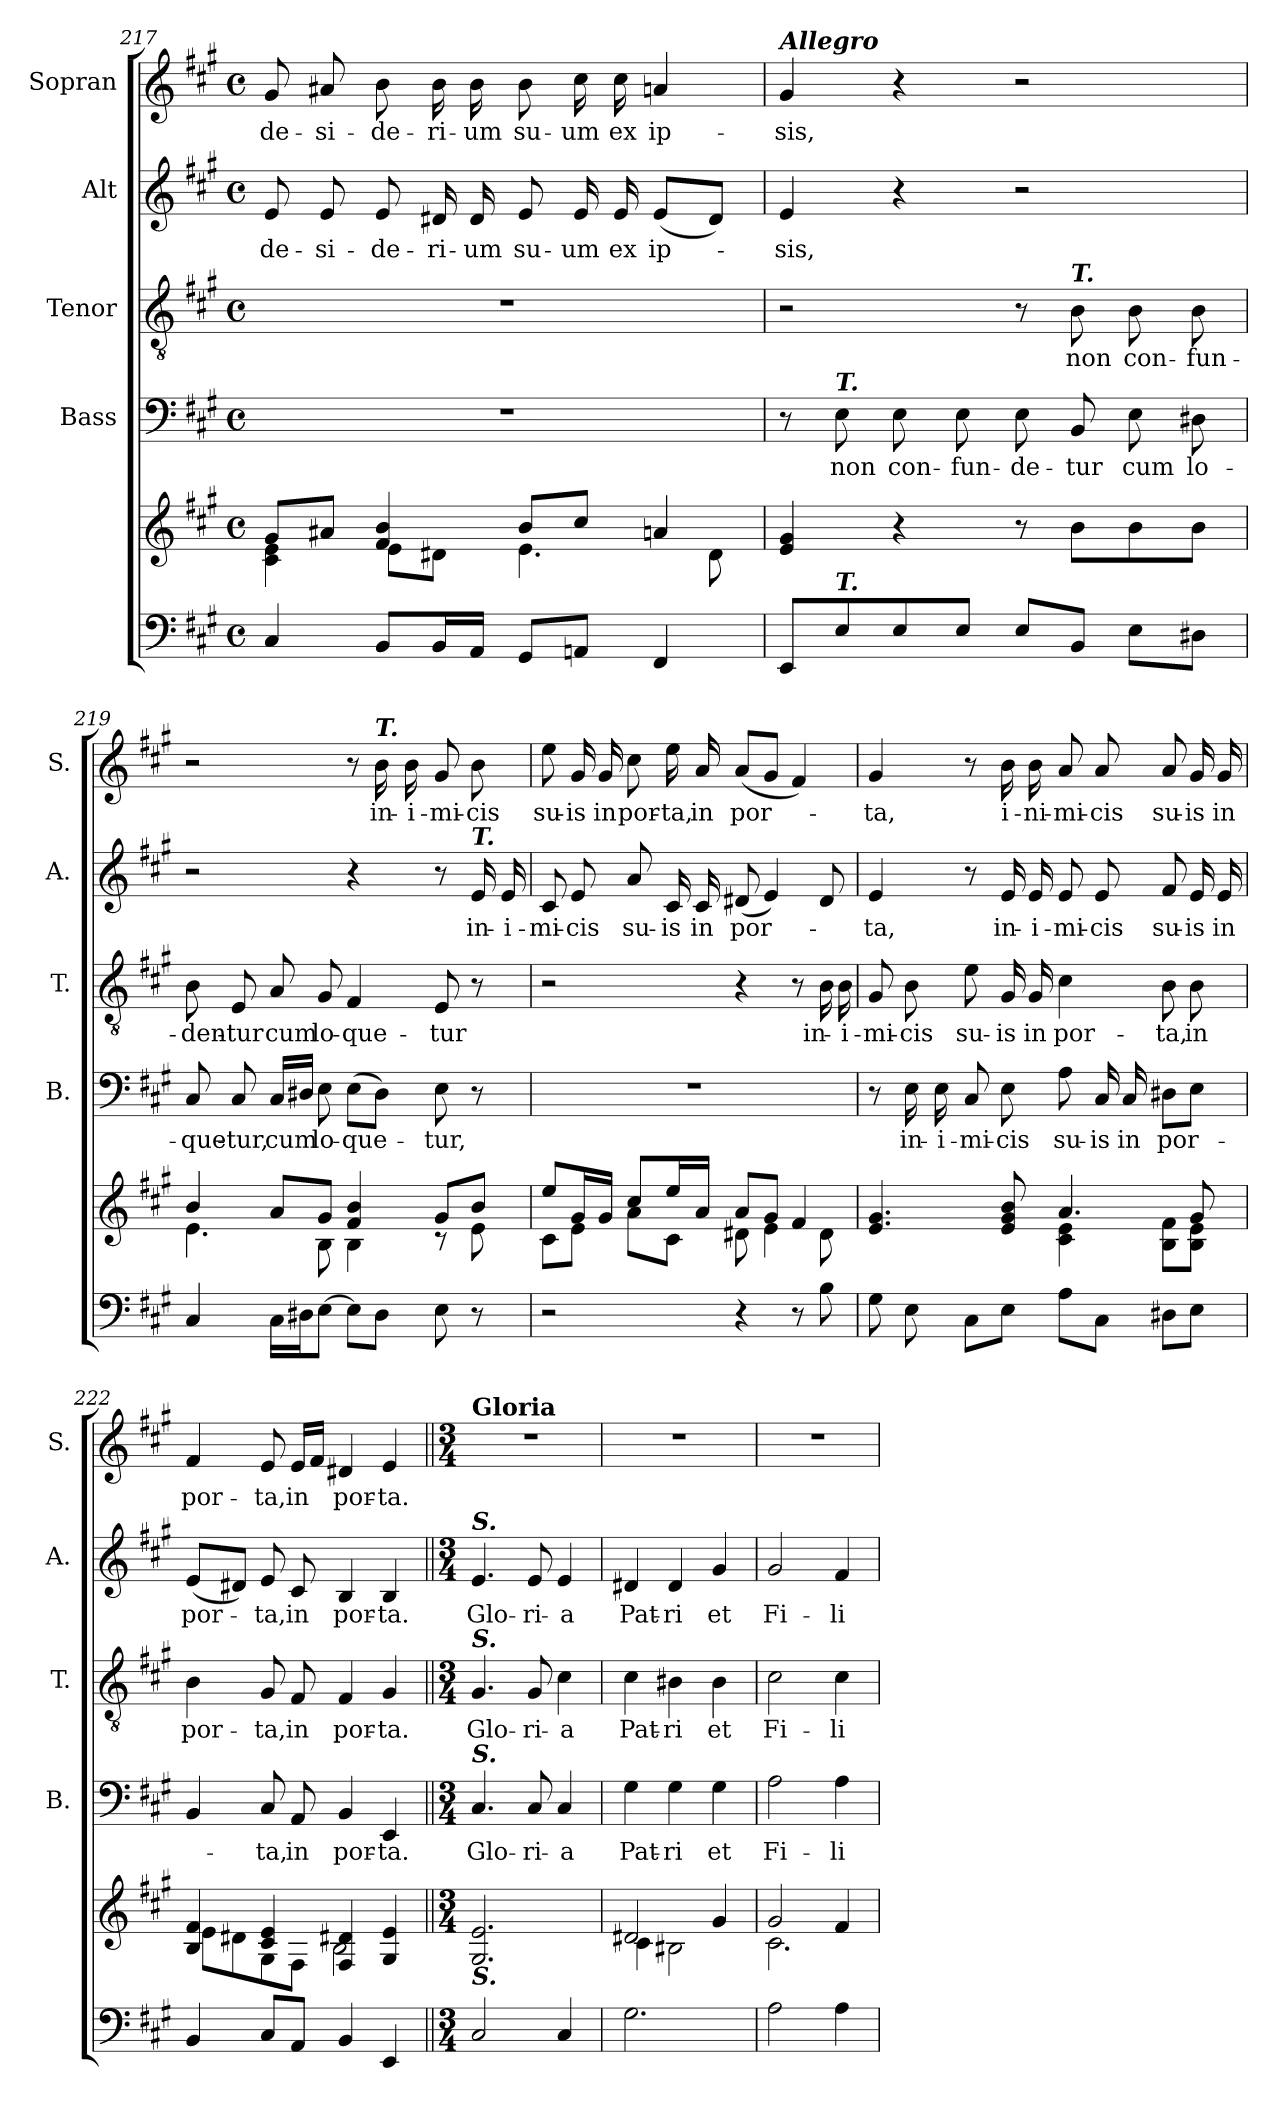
**kern	**kern	**kern	**text	**kern	**text	**kern	**text	**kern	**text
*part5	*part5	*part4	*part4	*part3	*part3	*part2	*part2	*part1	*part1
*staff6	*staff5	*staff4	*staff4	*staff3	*staff3	*staff2	*staff2	*staff1	*staff1
*	*	*I"Bass	*	*I"Tenor	*	*I"Alt	*	*I"Sopran	*
*	*	*I'B.	*	*I'T.	*	*I'A.	*	*I'S.	*
!!LO:PB:g=z
*clefF4	*clefG2	*clefF4	*	*clefGv2	*	*clefG2	*	*clefG2	*
*k[f#c#g#]	*k[f#c#g#]	*k[f#c#g#]	*	*k[f#c#g#]	*	*k[f#c#g#]	*	*k[f#c#g#]	*
*A:	*A:	*A:	*	*A:	*	*A:	*	*A:	*
*M4/4	*M4/4	*M4/4	*	*M4/4	*	*M4/4	*	*M4/4	*
*met(c)	*met(c)	*met(c)	*	*met(c)	*	*met(c)	*	*met(c)	*
=217	=217	=217	=217	=217	=217	=217	=217	=217	=217
*	*^	*	*	*	*	*	*	*	*
!	!	!	!	!	!	!	!	!LO:LY:b	!	!LO:LY:b
4C#/	8g#/L	4c#\ 4e\	1r	.	1r	.	8e/	de-	8g#/	de-
!	!	!	!	!	!	!	!	!LO:LY:b	!	!LO:LY:b
.	8a#X/J	.	.	.	.	.	8e/	-si-	8a#X/	-si-
!	!	!	!	!	!	!	!	!LO:LY:b	!	!LO:LY:b
8BB/L	4f#/ 4b/	8e\L	.	.	.	.	8e/	-de-	8b\	-de-
!	!	!	!	!	!	!	!	!LO:LY:b	!	!LO:LY:b
16BB/L	.	8d#X\J	.	.	.	.	16d#X/	-ri-	16b\	-ri-
!	!	!	!	!	!	!	!	!LO:LY:b	!	!LO:LY:b
16AA/JJ	.	.	.	.	.	.	16d#/	-um	16b\	-um
!	!	!	!	!	!	!	!	!LO:LY:b	!	!LO:LY:b
8GG#/L	8b/L	4.e\	.	.	.	.	8e/	su-	8b\	su-
!	!	!	!	!	!	!	!	!LO:LY:b	!	!LO:LY:b
8AAn/J	8cc#/J	.	.	.	.	.	16e/	-um	16cc#\	-um
!	!	!	!	!	!	!	!	!LO:LY:b	!	!LO:LY:b
.	.	.	.	.	.	.	16e/	ex	16cc#\	ex
!	!	!	!	!	!	!	!	!LO:LY:b	!	!LO:LY:b
4FF#/	4an/	.	.	.	.	.	(<8e/L	ip-	4an/	ip-
.	.	8d#\	.	.	.	.	8d#/J)	.	.	.
=218	=218	=218	=218	=218	=218	=218	=218	=218	=218	=218
!	!	!	!	!	!	!	!	!	!LO:TX:a:Bi:t=Allegro	!
!	!	!	!	!	!	!	!	!LO:LY:b	!	!LO:LY:b
*	*v	*v	*	*	*	*	*	*	*	*
8EE/L	4e/ 4g#/	8r	.	2r	.	4e/	-sis,	4g#/	-sis,
!	!	!LO:TX:a:Bi:t=T.	!	!	!	!	!	!	!
!LO:TX:a:Bi:t=T.	!	!	!	!	!	!	!	!	!
!	!	!	!LO:LY:b	!	!	!	!	!	!
8E/	.	8E\	non	.	.	.	.	.	.
!	!	!	!LO:LY:b	!	!	!	!	!	!
8E/	4r	8E\	con-	.	.	4r	.	4r	.
!	!	!	!LO:LY:b	!	!	!	!	!	!
8E/J	.	8E\	-fun-	.	.	.	.	.	.
!	!	!	!LO:LY:b	!	!	!	!	!	!
8E/L	8r	8E\	-de-	8r	.	2r	.	2r	.
!	!	!	!	!LO:TX:a:Bi:t=T.	!	!	!	!	!
!	!	!	!LO:LY:b	!	!LO:LY:b	!	!	!	!
8BB/J	8b\L	8BB/	-tur	8B\	non	.	.	.	.
!	!	!	!LO:LY:b	!	!LO:LY:b	!	!	!	!
8E\L	8b\	8E\	cum	8B\	con-	.	.	.	.
!	!	!	!LO:LY:b	!	!LO:LY:b	!	!	!	!
8D#X\J	8b\J	8D#X\	lo-	8B\	-fun-	.	.	.	.
=219	=219	=219	=219	=219	=219	=219	=219	=219	=219
*	*^	*	*	*	*	*	*	*	*
!	!	!	!	!LO:LY:b	!	!LO:LY:b	!	!	!	!
4C#/	4b/	4.e\	8C#/	-que-	8B\	-den-	2r	.	2r	.
!	!	!	!	!LO:LY:b	!	!LO:LY:b	!	!	!	!
.	.	.	8C#/	-tur,	8E/	-tur	.	.	.	.
!	!	!	!	!LO:LY:b	!	!LO:LY:b	!	!	!	!
16C#\LL	8a/L	.	16C#/LL	cum	8A/	cum	.	.	.	.
16D#X\J	.	.	16D#X/JJ	.	.	.	.	.	.	.
!	!	!	!	!LO:LY:b	!	!LO:LY:b	!	!	!	!
[8E\J	8g#/J	8B\	8E\	lo-	8G#/	lo-	.	.	.	.
!	!	!	!	!LO:LY:b	!	!LO:LY:b	!	!	!	!
8E\L]	4f#/ 4b/	4B\	(>8E\L	-que-	4F#/	-que-	4r	.	8r	.
!	!	!	!	!	!	!	!	!	!LO:TX:a:Bi:t=T.	!
!	!	!	!	!	!	!	!	!	!	!LO:LY:b
8D#\J	.	.	8D#\J)	.	.	.	.	.	16b\	in-
!	!	!	!	!	!	!	!	!	!	!LO:LY:b
.	.	.	.	.	.	.	.	.	16b\	-i-
!	!	!	!	!LO:LY:b	!	!LO:LY:b	!	!	!	!LO:LY:b
8E\	8g#/L	8rc	8E\	-tur,	8E/	-tur	8r	.	8g#/	-mi-
!	!	!	!	!	!	!	!LO:TX:a:Bi:t=T.	!	!	!
!	!	!	!	!	!	!	!	!LO:LY:b	!	!LO:LY:b
8r	8b/J	8e\	8r	.	8r	.	16e/	in-	8b\	-cis
!	!	!	!	!	!	!	!	!LO:LY:b	!	!
.	.	.	.	.	.	.	16e/	-i-	.	.
!!LO:LB:g=z
=220	=220	=220	=220	=220	=220	=220	=220	=220	=220	=220
!	!	!	!	!	!	!	!	!LO:LY:b	!	!LO:LY:b
2r	8ee/L	8c#\L	1r	.	2r	.	8c#/	-mi-	8ee\	su-
!	!	!	!	!	!	!	!	!LO:LY:b	!	!LO:LY:b
.	16g#/L	8e\J	.	.	.	.	8e/	-cis	16g#/	-is
!	!	!	!	!	!	!	!	!	!	!LO:LY:b
.	16g#/JJ	.	.	.	.	.	.	.	16g#/	in
!	!	!	!	!	!	!	!	!LO:LY:b	!	!LO:LY:b
.	8cc#/L	8a\L	.	.	.	.	8a/	su-	8cc#\	por-
!	!	!	!	!	!	!	!	!LO:LY:b	!	!LO:LY:b
.	16ee/L	8c#\J	.	.	.	.	16c#/	-is	16ee\	-ta,
!	!	!	!	!	!	!	!	!LO:LY:b	!	!LO:LY:b
.	16a/JJ	.	.	.	.	.	16c#/	in	16a/	in
!	!	!	!	!	!	!	!	!LO:LY:b	!	!LO:LY:b
4r	8a/L	8d#X\	.	.	4r	.	(<8d#X/	por-	(<8a/L	por-
.	8g#/J	4e\	.	.	.	.	4e/)	.	8g#/J	.
8r	4f#/	.	.	.	8r	.	.	.	4f#/)	.
!	!	!	!	!	!	!LO:LY:b	!	!	!	!
8B\	.	8d#\	.	.	16B\	in-	8d#/	.	.	.
!	!	!	!	!	!	!LO:LY:b	!	!	!	!
.	.	.	.	.	16B\	-i-	.	.	.	.
=221	=221	=221	=221	=221	=221	=221	=221	=221	=221	=221
!	!	!	!	!	!	!LO:LY:b	!	!LO:LY:b	!	!LO:LY:b
8G#\	4.e/ 4.g#/	2ryy	8r	.	8G#/	-mi-	4e/	-ta,	4g#/	-ta,
!	!	!	!	!LO:LY:b	!	!LO:LY:b	!	!	!	!
8E\	.	.	16E\	in-	8B\	-cis	.	.	.	.
!	!	!	!	!LO:LY:b	!	!	!	!	!	!
.	.	.	16E\	-i-	.	.	.	.	.	.
!	!	!	!	!LO:LY:b	!	!LO:LY:b	!	!	!	!
8C#\L	.	.	8C#/	-mi-	8e\	su-	8r	.	8r	.
!	!	!	!	!LO:LY:b	!	!LO:LY:b	!	!LO:LY:b	!	!LO:LY:b
8E\J	8e/ 8g#/ 8b/	.	8E\	-cis	16G#/	-is	16e/	in-	16b\	i-
!	!	!	!	!	!	!LO:LY:b	!	!LO:LY:b	!	!LO:LY:b
.	.	.	.	.	16G#/	in	16e/	-i-	16b\	-ni-
!	!	!	!	!LO:LY:b	!	!LO:LY:b	!	!LO:LY:b	!	!LO:LY:b
8A\L	4.a/	4c#\ 4e\	8A\	su-	4c#\	por-	8e/	-mi-	8a/	-mi-
!	!	!	!	!LO:LY:b	!	!	!	!LO:LY:b	!	!LO:LY:b
8C#\J	.	.	16C#/	-is	.	.	8e/	-cis	8a/	-cis
!	!	!	!	!LO:LY:b	!	!	!	!	!	!
.	.	.	16C#/	in	.	.	.	.	.	.
!	!	!	!	!LO:LY:b	!	!LO:LY:b	!	!LO:LY:b	!	!LO:LY:b
8D#X\L	.	8B\ 8f#\L	8D#X\L	por-	8B\	-ta,	8f#/	su-	8a/	su-
!	!	!	!	!	!	!LO:LY:b	!	!LO:LY:b	!	!LO:LY:b
8E\J	8g#/	8B\ 8e\J	8E\J	.	8B\	in	16e/	-is	16g#/	-is
!	!	!	!	!	!	!	!	!LO:LY:b	!	!LO:LY:b
.	.	.	.	.	.	.	16e/	in	16g#/	in
=222	=222	=222	=222	=222	=222	=222	=222	=222	=222	=222
!	!	!	!	!	!	!LO:LY:b	!	!LO:LY:b	!	!LO:LY:b
4BB/	4B/ 4f#/	8e\L	4BB/	.	4B\	por-	(<8e/L	por-	4f#/	por-
.	.	8d#X\	.	.	.	.	8d#X/J)	.	.	.
!	!	!	!	!LO:LY:b	!	!LO:LY:b	!	!LO:LY:b	!	!LO:LY:b
8C#/L	4c#/ 4e/	8G#\	8C#/	-ta,	8G#/	-ta,	8e/	-ta,	8e/	-ta,
!	!	!	!	!LO:LY:b	!	!LO:LY:b	!	!LO:LY:b	!	!LO:LY:b
8AA/J	.	8F#\J	8AA/	in	8F#/	in	8c#/	in	16e/LL	in
.	.	.	.	.	.	.	.	.	16f#/JJ	.
!	!	!	!	!LO:LY:b	!	!LO:LY:b	!	!LO:LY:b	!	!LO:LY:b
4BB/	4F#/ 4d#X/	2B\	4BB/	por-	4F#/	por-	4B/	por-	4d#X/	por-
!	!	!	!	!LO:LY:b	!	!LO:LY:b	!	!LO:LY:b	!	!LO:LY:b
4EE/	4G#/ 4e/	.	4EE/	-ta.	4G#/	-ta.	4B/	-ta.	4e/	-ta.
*	*v	*v	*	*	*	*	*	*	*	*
!!LO:PB:g=z
=223||	=223||	=223||	=223||	=223||	=223||	=223||	=223||	=223||	=223||
*M3/4	*M3/4	*M3/4	*	*M3/4	*	*M3/4	*	*M3/4	*
!	!	!	!	!	!	!	!	!LO:TX:a:B:t=Gloria	!
!	!	!	!	!	!	!LO:TX:a:Bi:t=S.	!	!	!
!	!	!	!	!LO:TX:a:Bi:t=S.	!	!	!	!	!
!	!	!LO:TX:a:Bi:t=S.	!	!	!	!	!	!	!
!	!LO:TX:b:Bi:t=S.	!	!	!	!	!	!	!	!
!	!	!	!LO:LY:b	!	!LO:LY:b	!	!LO:LY:b	!	!
2C#/	2.G#/ 2.e/	4.C#/	Glo-	4.G#/	Glo-	4.e/	Glo-	2.r	.
!	!	!	!LO:LY:b	!	!LO:LY:b	!	!LO:LY:b	!	!
.	.	8C#/	-ri-	8G#/	-ri-	8e/	-ri-	.	.
!	!	!	!LO:LY:b	!	!LO:LY:b	!	!LO:LY:b	!	!
4C#/	.	4C#/	-a	4c#\	-a	4e/	-a	.	.
=224	=224	=224	=224	=224	=224	=224	=224	=224	=224
*	*^	*	*	*	*	*	*	*	*
!	!	!	!	!LO:LY:b	!	!LO:LY:b	!	!LO:LY:b	!	!
2.G#\	2d#X/	4c#\	4G#\	Pat-	4c#\	Pat-	4d#X/	Pat-	2.r	.
!	!	!	!	!LO:LY:b	!	!LO:LY:b	!	!LO:LY:b	!	!
.	.	2B#X\	4G#\	-ri	4B#X\	-ri	4d#/	-ri	.	.
!	!	!	!	!LO:LY:b	!	!LO:LY:b	!	!LO:LY:b	!	!
.	4g#/	.	4G#\	et	4B#\	et	4g#/	et	.	.
=225	=225	=225	=225	=225	=225	=225	=225	=225	=225	=225
!	!	!	!	!LO:LY:b	!	!LO:LY:b	!	!LO:LY:b	!	!
2A\	2g#/	2.c#\	2A\	Fi-	2c#\	Fi-	2g#/	Fi-	2.r	.
!	!	!	!	!LO:LY:b	!	!LO:LY:b	!	!LO:LY:b	!	!
4A\	4f#/	.	4A\	-li-	4c#\	-li-	4f#/	-li-	.	.
*	*v	*v	*	*	*	*	*	*	*	*
=	=	=	=	=	=	=	=	=	=
*-	*-	*-	*-	*-	*-	*-	*-	*-	*-
